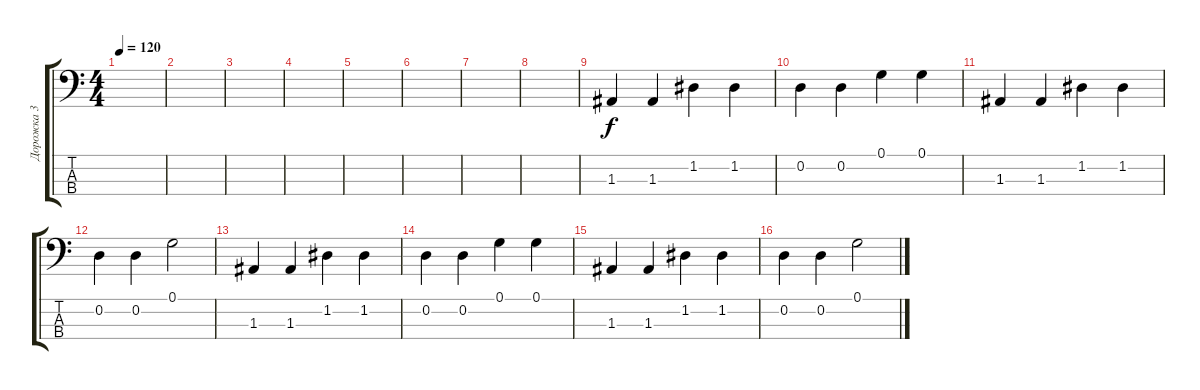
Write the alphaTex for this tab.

\track ("Дорожка 3" "Дорожка 3") {instrument electricbasspick}
\staff {score tabs}
\tuning (G2 D2 A1 E1) {hide}
\ts (4 4)
\tempo 120
\clef f4
\ks c
|
|
|
|
|
|
|
|
1.3.4 1.3.4 1.2.4 1.2.4 |
0.2.4 0.2.4 0.1.4 0.1.4 |
1.3.4 1.3.4 1.2.4 1.2.4 |
0.2.4 0.2.4 0.1.2 |
1.3.4 1.3.4 1.2.4 1.2.4 |
0.2.4 0.2.4 0.1.4 0.1.4 |
1.3.4 1.3.4 1.2.4 1.2.4 |
0.2.4 0.2.4 0.1.2
